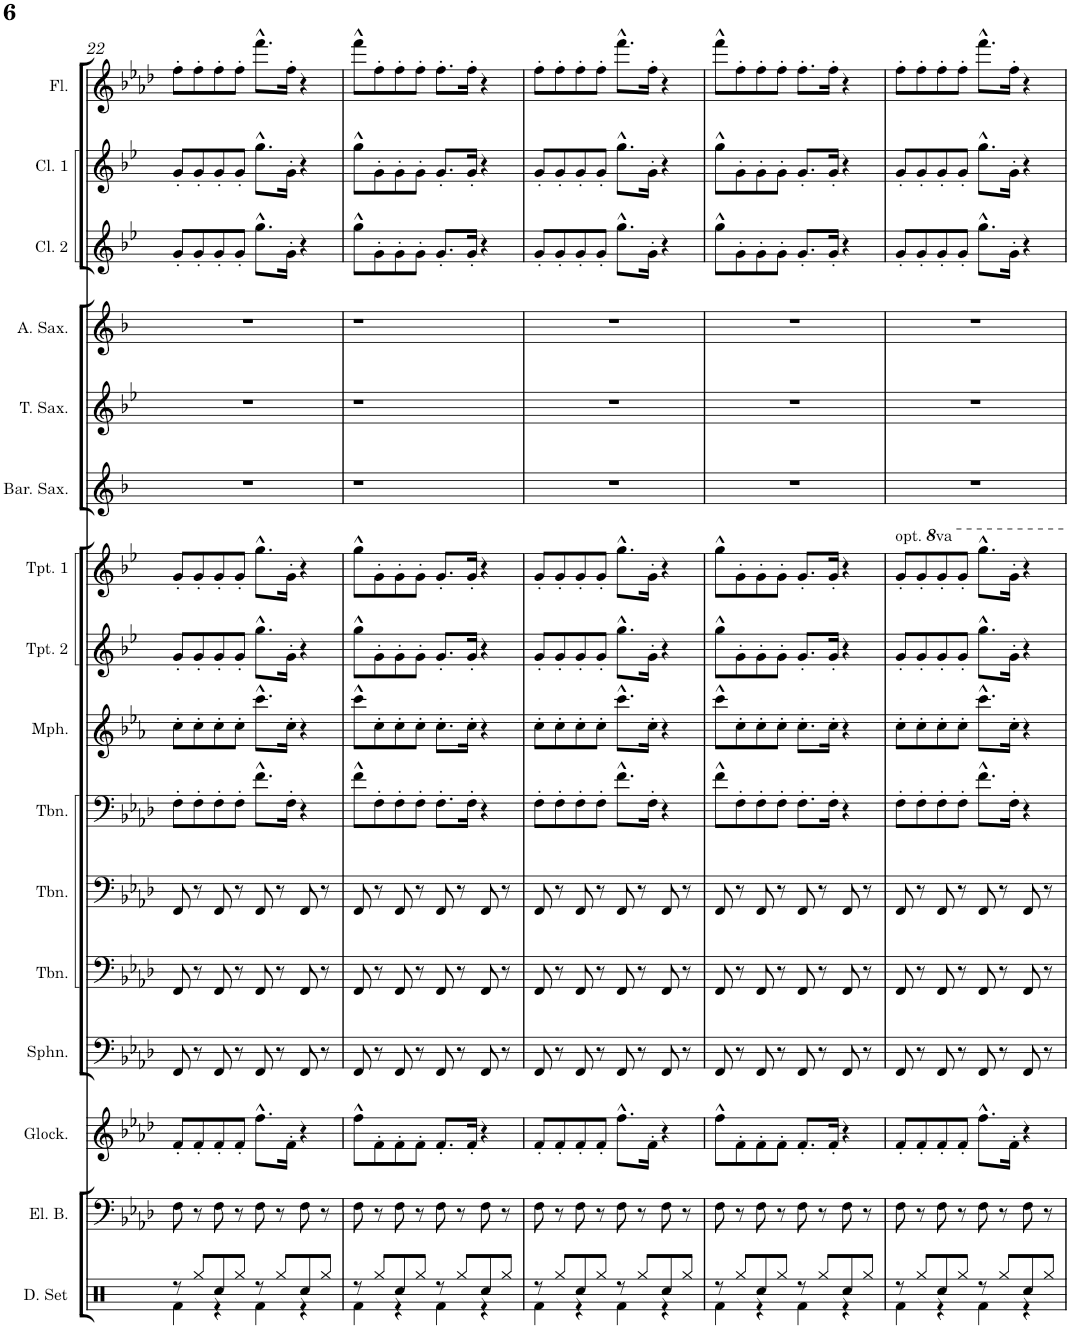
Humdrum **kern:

**kern	**kern	**kern	**kern	**kern	**kern	**kern	**kern	**kern	**kern	**kern	**kern	**kern	**kern	**kern	**kern
*part16	*part15	*part14	*part13	*part12	*part11	*part10	*part9	*part8	*part7	*part6	*part5	*part4	*part3	*part2	*part1
*staff16	*staff15	*staff14	*staff13	*staff12	*staff11	*staff10	*staff9	*staff8	*staff7	*staff6	*staff5	*staff4	*staff3	*staff2	*staff1
*I"Drumset	*I"Electric Bass	*I"Glockenspiel	*I"Sousaphone	*I"Trombone	*I"Trombone	*I"Trombone	*I"Mellophone	*I"Trumpet 2	*I"Trumpet 1	*I"Baritone Sax	*I"Tenor Sax	*I"Alto Sax	*I"Clarinet 2	*I"Clarinet 1	*I"Flute
*I'D. Set	*I'El. B.	*I'Glock.	*I'Sphn.	*I'Tbn.	*I'Tbn.	*I'Tbn.	*I'Mph.	*I'Tpt. 2	*I'Tpt. 1	*I'Bar. Sax.	*I'T. Sax.	*I'A. Sax.	*I'Cl. 2	*I'Cl. 1	*I'Fl.
!!LO:PB:g=z
*clefX	*clefF4	*clefG2	*clefF4	*clefF4	*clefF4	*clefF4	*clefG2	*clefG2	*clefG2	*clefG2	*clefG2	*clefG2	*clefG2	*clefG2	*clefG2
*	*Trd7c12	*Trd-14c-24	*	*	*	*	*Trd4c7	*Trd1c2	*Trd1c2	*Trd12c21	*Trd8c14	*Trd5c9	*Trd1c2	*Trd1c2	*
*k[]	*k[b-e-a-d-]	*k[b-e-a-d-]	*k[b-e-a-d-]	*k[b-e-a-d-]	*k[b-e-a-d-]	*k[b-e-a-d-]	*k[b-e-a-]	*k[b-e-]	*k[b-e-]	*k[b-]	*k[b-e-]	*k[b-]	*k[b-e-]	*k[b-e-]	*k[b-e-a-d-]
*M4/4	*M4/4	*M4/4	*M4/4	*M4/4	*M4/4	*M4/4	*M4/4	*M4/4	*M4/4	*M4/4	*M4/4	*M4/4	*M4/4	*M4/4	*M4/4
=22	=22	=22	=22	=22	=22	=22	=22	=22	=22	=22	=22	=22	=22	=22	=22
*^	*	*	*	*	*	*	*	*	*	*	*	*	*	*	*
8r	4Rf\	8F\	8f'/L	8FF/	8FF/	8FF/	8F'\L	8cc'\L	8g'/L	8g'/L	1r	1r	1r	8g'/L	8g'/L	8ff'\L
8Rgg/L	.	8r	8f'/	8r	8r	8r	8F'\	8cc'\	8g'/	8g'/	.	.	.	8g'/	8g'/	8ff'\
8Rcc/	4r	8F\	8f'/	8FF/	8FF/	8FF/	8F'\	8cc'\	8g'/	8g'/	.	.	.	8g'/	8g'/	8ff'\
8Rgg/J	.	8r	8f'/J	8r	8r	8r	8F'\J	8cc'\J	8g'/J	8g'/J	.	.	.	8g'/J	8g'/J	8ff'\J
8r	4Rf\	8F\	8.ff^^\L	8FF/	8FF/	8FF/	8.f^^\L	8.ccc^^\L	8.gg^^\L	8.gg^^\L	.	.	.	8.gg^^\L	8.gg^^\L	8.fff^^\L
8Rgg/L	.	8r	.	8r	8r	8r	.	.	.	.	.	.	.	.	.	.
.	.	.	16f'\Jk	.	.	.	16F'\Jk	16cc'\Jk	16g'\Jk	16g'\Jk	.	.	.	16g'\Jk	16g'\Jk	16ff'\Jk
8Rcc/	4r	8F\	4r	8FF/	8FF/	8FF/	4r	4r	4r	4r	.	.	.	4r	4r	4r
8Rgg/J	.	8r	.	8r	8r	8r	.	.	.	.	.	.	.	.	.	.
=23	=23	=23	=23	=23	=23	=23	=23	=23	=23	=23	=23	=23	=23	=23	=23	=23
8r	4Rf\	8F\	8ff^^\L	8FF/	8FF/	8FF/	8f^^\L	8ccc^^\L	8gg^^\L	8gg^^\L	1r	1r	1r	8gg^^\L	8gg^^\L	8fff^^\L
8Rgg/L	.	8r	8f'\	8r	8r	8r	8F'\	8cc'\	8g'\	8g'\	.	.	.	8g'\	8g'\	8ff'\
8Rcc/	4r	8F\	8f'\	8FF/	8FF/	8FF/	8F'\	8cc'\	8g'\	8g'\	.	.	.	8g'\	8g'\	8ff'\
8Rgg/J	.	8r	8f'\J	8r	8r	8r	8F'\J	8cc'\J	8g'\J	8g'\J	.	.	.	8g'\J	8g'\J	8ff'\J
8r	4Rf\	8F\	8.f'/L	8FF/	8FF/	8FF/	8.F'\L	8.cc'\L	8.g'/L	8.g'/L	.	.	.	8.g'/L	8.g'/L	8.ff'\L
8Rgg/L	.	8r	.	8r	8r	8r	.	.	.	.	.	.	.	.	.	.
.	.	.	16f'/Jk	.	.	.	16F'\Jk	16cc'\Jk	16g'/Jk	16g'/Jk	.	.	.	16g'/Jk	16g'/Jk	16ff'\Jk
8Rcc/	4r	8F\	4r	8FF/	8FF/	8FF/	4r	4r	4r	4r	.	.	.	4r	4r	4r
8Rgg/J	.	8r	.	8r	8r	8r	.	.	.	.	.	.	.	.	.	.
=24	=24	=24	=24	=24	=24	=24	=24	=24	=24	=24	=24	=24	=24	=24	=24	=24
8r	4Rf\	8F\	8f'/L	8FF/	8FF/	8FF/	8F'\L	8cc'\L	8g'/L	8g'/L	1r	1r	1r	8g'/L	8g'/L	8ff'\L
8Rgg/L	.	8r	8f'/	8r	8r	8r	8F'\	8cc'\	8g'/	8g'/	.	.	.	8g'/	8g'/	8ff'\
8Rcc/	4r	8F\	8f'/	8FF/	8FF/	8FF/	8F'\	8cc'\	8g'/	8g'/	.	.	.	8g'/	8g'/	8ff'\
8Rgg/J	.	8r	8f'/J	8r	8r	8r	8F'\J	8cc'\J	8g'/J	8g'/J	.	.	.	8g'/J	8g'/J	8ff'\J
8r	4Rf\	8F\	8.ff^^\L	8FF/	8FF/	8FF/	8.f^^\L	8.ccc^^\L	8.gg^^\L	8.gg^^\L	.	.	.	8.gg^^\L	8.gg^^\L	8.fff^^\L
8Rgg/L	.	8r	.	8r	8r	8r	.	.	.	.	.	.	.	.	.	.
.	.	.	16f'\Jk	.	.	.	16F'\Jk	16cc'\Jk	16g'\Jk	16g'\Jk	.	.	.	16g'\Jk	16g'\Jk	16ff'\Jk
8Rcc/	4r	8F\	4r	8FF/	8FF/	8FF/	4r	4r	4r	4r	.	.	.	4r	4r	4r
8Rgg/J	.	8r	.	8r	8r	8r	.	.	.	.	.	.	.	.	.	.
=25	=25	=25	=25	=25	=25	=25	=25	=25	=25	=25	=25	=25	=25	=25	=25	=25
8r	4Rf\	8F\	8ff^^\L	8FF/	8FF/	8FF/	8f^^\L	8ccc^^\L	8gg^^\L	8gg^^\L	1r	1r	1r	8gg^^\L	8gg^^\L	8fff^^\L
8Rgg/L	.	8r	8f'\	8r	8r	8r	8F'\	8cc'\	8g'\	8g'\	.	.	.	8g'\	8g'\	8ff'\
8Rcc/	4r	8F\	8f'\	8FF/	8FF/	8FF/	8F'\	8cc'\	8g'\	8g'\	.	.	.	8g'\	8g'\	8ff'\
8Rgg/J	.	8r	8f'\J	8r	8r	8r	8F'\J	8cc'\J	8g'\J	8g'\J	.	.	.	8g'\J	8g'\J	8ff'\J
8r	4Rf\	8F\	8.f'/L	8FF/	8FF/	8FF/	8.F'\L	8.cc'\L	8.g'/L	8.g'/L	.	.	.	8.g'/L	8.g'/L	8.ff'\L
8Rgg/L	.	8r	.	8r	8r	8r	.	.	.	.	.	.	.	.	.	.
.	.	.	16f'/Jk	.	.	.	16F'\Jk	16cc'\Jk	16g'/Jk	16g'/Jk	.	.	.	16g'/Jk	16g'/Jk	16ff'\Jk
8Rcc/	4r	8F\	4r	8FF/	8FF/	8FF/	4r	4r	4r	4r	.	.	.	4r	4r	4r
8Rgg/J	.	8r	.	8r	8r	8r	.	.	.	.	.	.	.	.	.	.
=26	=26	=26	=26	=26	=26	=26	=26	=26	=26	=26	=26	=26	=26	=26	=26	=26
8r	4Rf\	8F\	8f'/L	8FF/	8FF/	8FF/	8F'\L	8cc'\L	8g'/L	8gg'/L	1r	1r	1r	8g'/L	8g'/L	8ff'\L
8Rgg/L	.	8r	8f'/	8r	8r	8r	8F'\	8cc'\	8g'/	8gg'/	.	.	.	8g'/	8g'/	8ff'\
8Rcc/	4r	8F\	8f'/	8FF/	8FF/	8FF/	8F'\	8cc'\	8g'/	8gg'/	.	.	.	8g'/	8g'/	8ff'\
8Rgg/J	.	8r	8f'/J	8r	8r	8r	8F'\J	8cc'\J	8g'/J	8gg'/J	.	.	.	8g'/J	8g'/J	8ff'\J
8r	4Rf\	8F\	8.ff^^\L	8FF/	8FF/	8FF/	8.f^^\L	8.ccc^^\L	8.gg^^\L	8.ggg^^\L	.	.	.	8.gg^^\L	8.gg^^\L	8.fff^^\L
8Rgg/L	.	8r	.	8r	8r	8r	.	.	.	.	.	.	.	.	.	.
.	.	.	16f'\Jk	.	.	.	16F'\Jk	16cc'\Jk	16g'\Jk	16gg'\Jk	.	.	.	16g'\Jk	16g'\Jk	16ff'\Jk
8Rcc/	4r	8F\	4r	8FF/	8FF/	8FF/	4r	4r	4r	4r	.	.	.	4r	4r	4r
8Rgg/J	.	8r	.	8r	8r	8r	.	.	.	.	.	.	.	.	.	.
*v	*v	*	*	*	*	*	*	*	*	*	*	*	*	*	*	*
=	=	=	=	=	=	=	=	=	=	=	=	=	=	=	=
*-	*-	*-	*-	*-	*-	*-	*-	*-	*-	*-	*-	*-	*-	*-	*-
